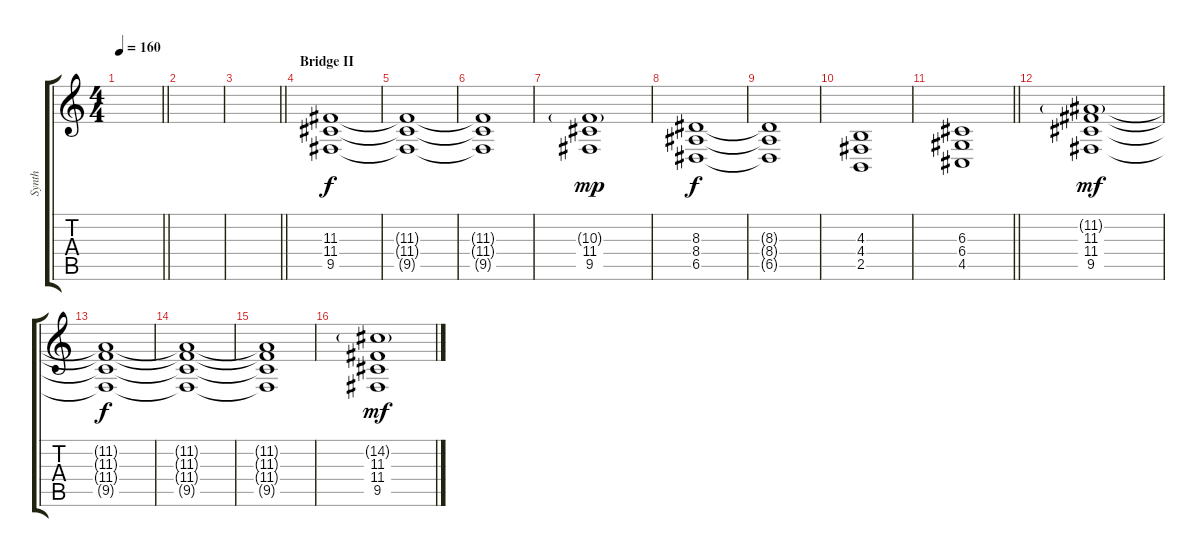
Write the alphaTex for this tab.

\track ("Synth" "Synth") {instrument stringensemble1}
\staff {score tabs}
\tuning (E4 B3 G3 D3 A2 E2) {hide}
\ts (4 4)
\tempo 160
\clef g2
\barLineRight lightlight
\ks c
|
|
\barLineRight lightlight
|
\section ("" "Bridge II")
(11.3 11.4 9.5).1 |
(11.3{t} 11.4{t} 9.5{t}).1 |
(11.3{t} 11.4{t} 9.5{t}).1 |
(10.3{g} 11.4 9.5).1{dy mp} |
(8.3 8.4 6.5).1{dy f} |
(8.3{t} 8.4{t} 6.5{t}).1 |
(4.3 4.4 2.5).1 |
\barLineRight lightlight
(6.3 6.4 4.5).1 |
(11.2{g} 11.3 11.4 9.5).1{dy mf} |
(11.2{t} 11.3{t} 11.4{t} 9.5{t}).1{dy f} |
(11.2{t} 11.3{t} 11.4{t} 9.5{t}).1 |
(11.2{t} 11.3{t} 11.4{t} 9.5{t}).1 |
(14.2{g} 11.3 11.4 9.5).1{dy mf}
